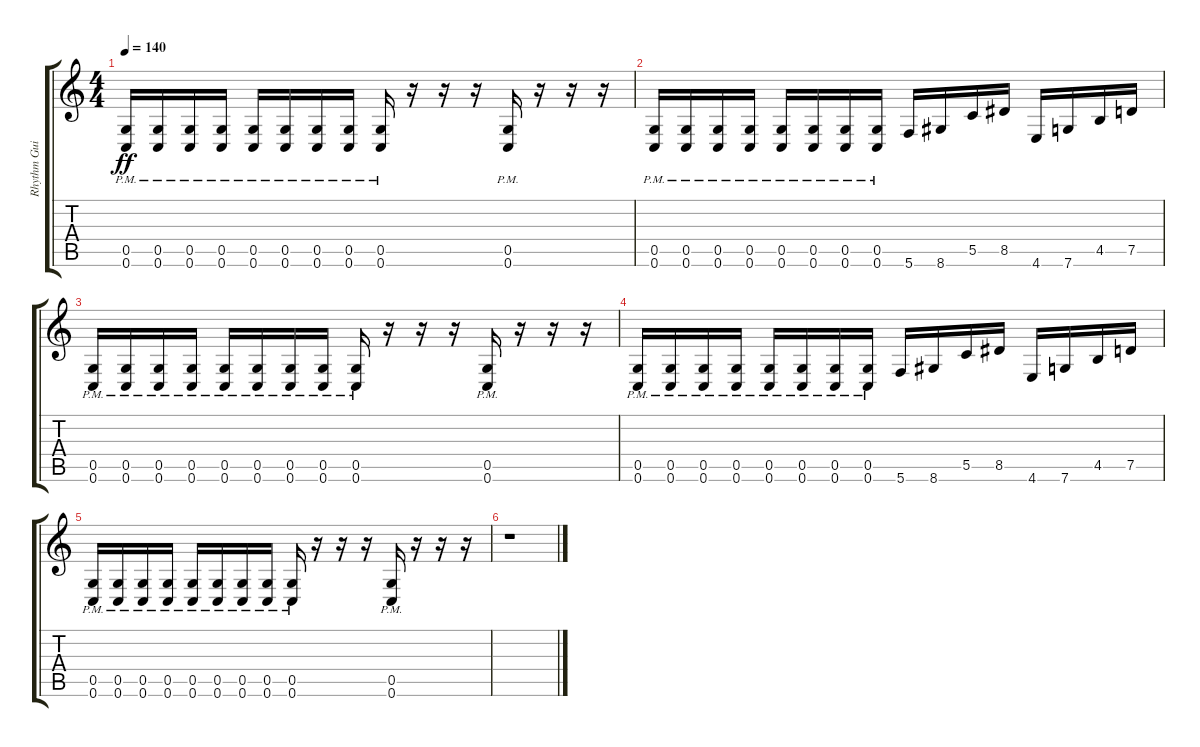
\track ("Rhythm Guitar" "Rhythm Gui") {instrument distortionguitar}
\staff {score tabs}
\tuning (D4 A3 F3 C3 G2 C2) {hide}
\ts (4 4)
\tempo 140
\clef g2
\ks c
(0.5{pm} 0.6{pm}).16{dy ff} (0.5{pm} 0.6{pm}).16 (0.5{pm} 0.6{pm}).16 (0.5{pm} 0.6{pm}).16 (0.5{pm} 0.6{pm}).16 (0.5{pm} 0.6{pm}).16 (0.5{pm} 0.6{pm}).16 (0.5{pm} 0.6{pm}).16 (0.5{pm} 0.6{pm}).16 r.16 r.16 r.16 (0.5{pm} 0.6{pm}).16 r.16 r.16 r.16 |
(0.5{pm} 0.6{pm}).16 (0.5{pm} 0.6{pm}).16 (0.5{pm} 0.6{pm}).16 (0.5{pm} 0.6{pm}).16 (0.5{pm} 0.6{pm}).16 (0.5{pm} 0.6{pm}).16 (0.5{pm} 0.6{pm}).16 (0.5{pm} 0.6{pm}).16 5.6.16 8.6.16 5.5.16 8.5.16 4.6.16 7.6.16 4.5.16 7.5.16 |
(0.5{pm} 0.6{pm}).16 (0.5{pm} 0.6{pm}).16 (0.5{pm} 0.6{pm}).16 (0.5{pm} 0.6{pm}).16 (0.5{pm} 0.6{pm}).16 (0.5{pm} 0.6{pm}).16 (0.5{pm} 0.6{pm}).16 (0.5{pm} 0.6{pm}).16 (0.5{pm} 0.6{pm}).16 r.16 r.16 r.16 (0.5{pm} 0.6{pm}).16 r.16 r.16 r.16 |
(0.5{pm} 0.6{pm}).16 (0.5{pm} 0.6{pm}).16 (0.5{pm} 0.6{pm}).16 (0.5{pm} 0.6{pm}).16 (0.5{pm} 0.6{pm}).16 (0.5{pm} 0.6{pm}).16 (0.5{pm} 0.6{pm}).16 (0.5{pm} 0.6{pm}).16 5.6.16 8.6.16 5.5.16 8.5.16 4.6.16 7.6.16 4.5.16 7.5.16 |
(0.5{pm} 0.6{pm}).16 (0.5{pm} 0.6{pm}).16 (0.5{pm} 0.6{pm}).16 (0.5{pm} 0.6{pm}).16 (0.5{pm} 0.6{pm}).16 (0.5{pm} 0.6{pm}).16 (0.5{pm} 0.6{pm}).16 (0.5{pm} 0.6{pm}).16 (0.5{pm} 0.6{pm}).16 r.16 r.16 r.16 (0.5{pm} 0.6{pm}).16 r.16 r.16 r.16 |
r.1
